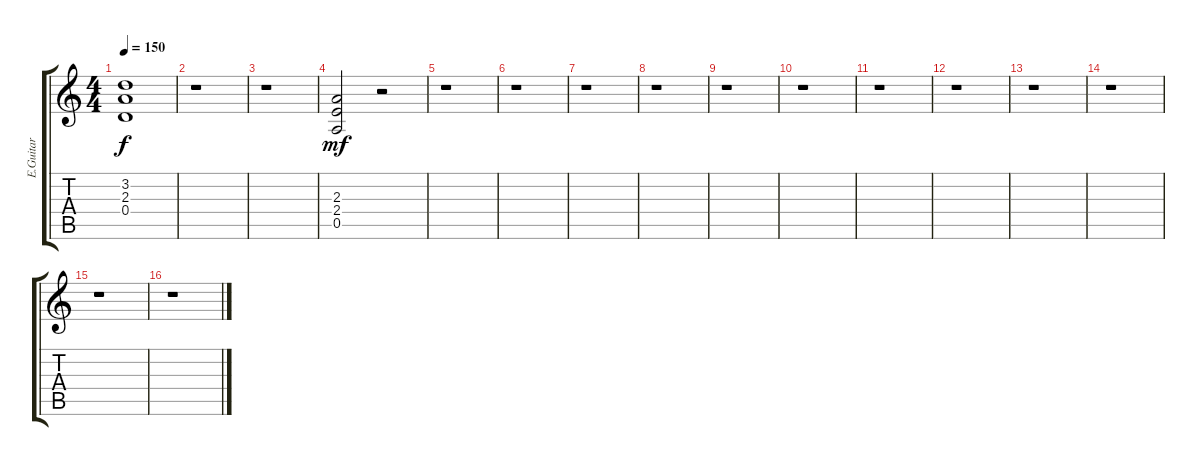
\track ("E.Guitar" "E.Guitar") {instrument distortionguitar}
\staff {score tabs}
\tuning (E4 B3 G3 D3 A2 E2) {hide}
\ts (4 4)
\tempo 150
\clef g2
\ks c
(3.2{t} 2.3{t} 0.4{t}).1{dy f} |
r.1 |
r.1 |
(2.3 2.4 0.5).2{dy mf} r.2 |
r.1 |
r.1 |
r.1 |
r.1 |
r.1 |
r.1 |
r.1 |
r.1 |
r.1 |
r.1 |
r.1 |
r.1
